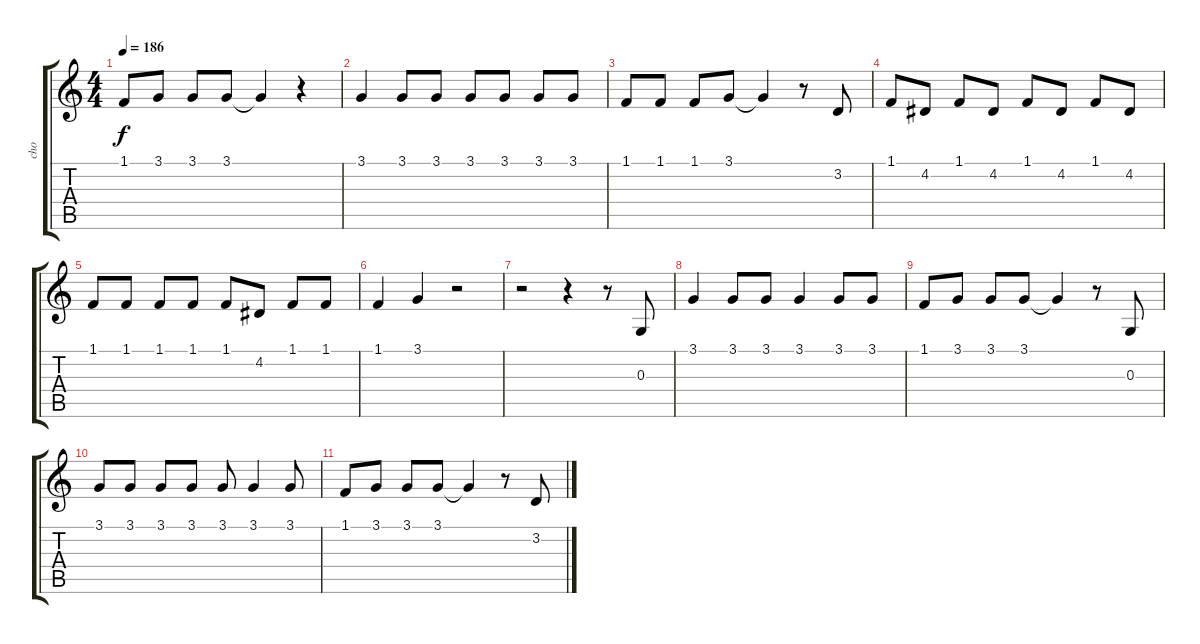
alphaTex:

\track ("cho" "cho") {instrument lead1square}
\staff {score tabs}
\tuning (E4 B3 G3 D3 A2 E2) {hide}
\ts (4 4)
\tempo 186
\clef g2
\ks c
1.1.8{dy f} 3.1.8 3.1.8 3.1.8 3.1{t}.4 r.4 |
3.1.4 3.1.8 3.1.8 3.1.8 3.1.8 3.1.8 3.1.8 |
1.1.8 1.1.8 1.1.8 3.1.8 3.1{t}.4 r.8 3.2.8 |
1.1.8 4.2.8 1.1.8 4.2.8 1.1.8 4.2.8 1.1.8 4.2.8 |
1.1.8 1.1.8 1.1.8 1.1.8 1.1.8 4.2.8 1.1.8 1.1.8 |
1.1.4 3.1.4 r.2 |
r.2 r.4 r.8 0.3.8 |
3.1.4 3.1.8 3.1.8 3.1.4 3.1.8 3.1.8 |
1.1.8 3.1.8 3.1.8 3.1.8 3.1{t}.4 r.8 0.3.8 |
3.1.8 3.1.8 3.1.8 3.1.8 3.1.8 3.1.4 3.1.8 |
1.1.8 3.1.8 3.1.8 3.1.8 3.1{t}.4 r.8 3.2.8
